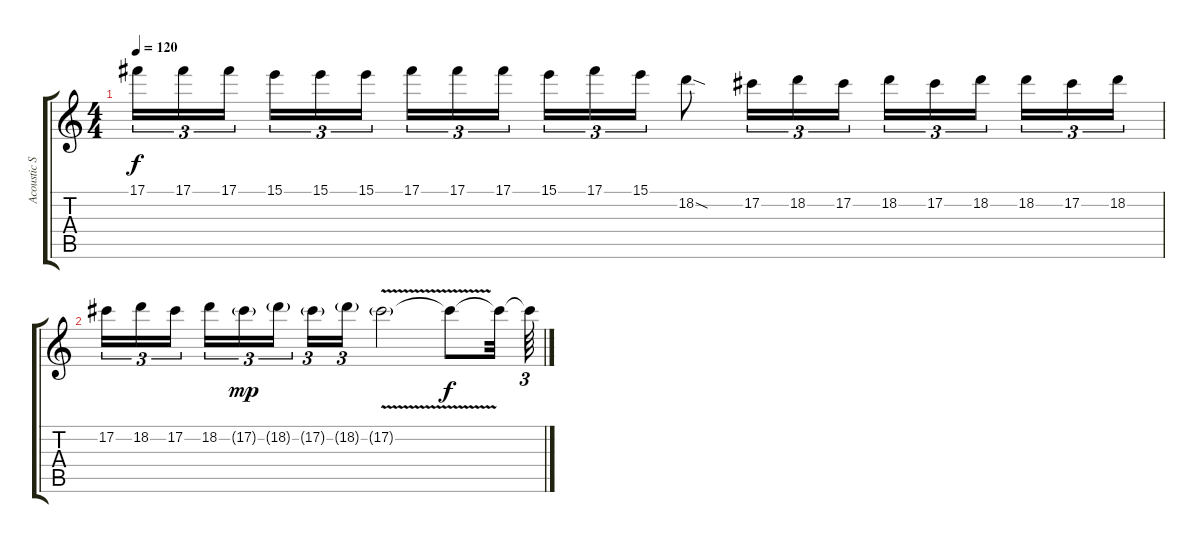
\track ("Acoustic Solo" "Acoustic S") {instrument acousticguitarsteel}
\staff {score tabs}
\tuning (Db4 Ab3 E3 B2 Gb2 Db2) {hide}
\ts (4 4)
\tempo 120
\clef g2
\ks c
17.1.16{tu (3 2) dy f} 17.1.16{tu (3 2)} 17.1.16{tu (3 2) beam splitsecondary} 15.1.16{tu (3 2)} 15.1.16{tu (3 2)} 15.1.16{tu (3 2)} 17.1.16{tu (3 2)} 17.1.16{tu (3 2)} 17.1.16{tu (3 2) beam splitsecondary} 15.1.16{tu (3 2)} 17.1.16{tu (3 2)} 15.1.16{tu (3 2)} 18.2{sod}.8 17.2.16{tu (3 2)} 18.2.16{tu (3 2)} 17.2.16{tu (3 2)} 18.2.16{tu (3 2)} 17.2.16{tu (3 2)} 18.2.16{tu (3 2) beam splitsecondary} 18.2.16{tu (3 2)} 17.2.16{tu (3 2)} 18.2.16{tu (3 2)} |
17.2.16{tu (3 2)} 18.2.16{tu (3 2)} 17.2.16{tu (3 2) beam splitsecondary} 18.2.16{tu (3 2)} 17.2{g}.16{tu (3 2) dy mp} 18.2{g}.16{tu (3 2)} 17.2{g}.16{tu (3 2)} 18.2{g}.16{tu (3 2)} 17.2{v g}.2 17.2{t}.8{dy f} 17.2{t}.32 17.2{t}.64{tu (3 2)}
